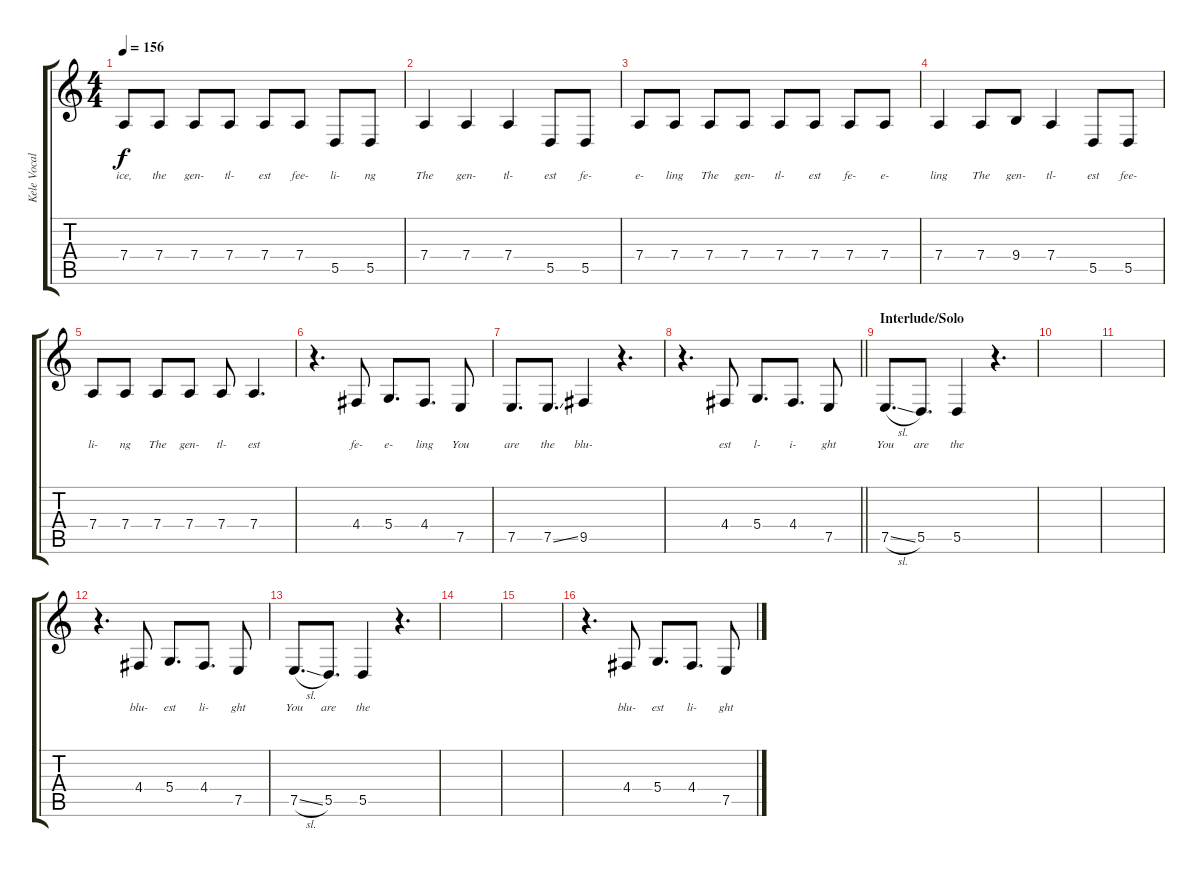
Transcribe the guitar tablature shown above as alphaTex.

\track ("Kele Vocals" "Kele Vocal") {instrument clarinet}
\staff {score tabs}
\tuning (E4 B3 G3 D3 A2 E2) {hide}
\ts (4 4)
\tempo 156
\clef g2
\ks c
7.4.8{lyrics (0 "ice,") lyrics (1 "") lyrics (2 "") lyrics (3 "") lyrics (4 "") dy f} 7.4.8{lyrics (0 "the") lyrics (1 "") lyrics (2 "") lyrics (3 "") lyrics (4 "")} 7.4.8{lyrics (0 "gen-") lyrics (1 "") lyrics (2 "") lyrics (3 "") lyrics (4 "")} 7.4.8{lyrics (0 "tl-") lyrics (1 "") lyrics (2 "") lyrics (3 "") lyrics (4 "")} 7.4.8{lyrics (0 "est") lyrics (1 "") lyrics (2 "") lyrics (3 "") lyrics (4 "")} 7.4.8{lyrics (0 "fee-") lyrics (1 "") lyrics (2 "") lyrics (3 "") lyrics (4 "")} 5.5.8{lyrics (0 "li-") lyrics (1 "") lyrics (2 "") lyrics (3 "") lyrics (4 "")} 5.5.8{lyrics (0 "ng") lyrics (1 "") lyrics (2 "") lyrics (3 "") lyrics (4 "")} |
7.4.4{lyrics (0 "The") lyrics (1 "") lyrics (2 "") lyrics (3 "") lyrics (4 "")} 7.4.4{lyrics (0 "gen-") lyrics (1 "") lyrics (2 "") lyrics (3 "") lyrics (4 "")} 7.4.4{lyrics (0 "tl-") lyrics (1 "") lyrics (2 "") lyrics (3 "") lyrics (4 "")} 5.5.8{lyrics (0 "est") lyrics (1 "") lyrics (2 "") lyrics (3 "") lyrics (4 "")} 5.5.8{lyrics (0 "fe-") lyrics (1 "") lyrics (2 "") lyrics (3 "") lyrics (4 "")} |
7.4.8{lyrics (0 "e-") lyrics (1 "") lyrics (2 "") lyrics (3 "") lyrics (4 "")} 7.4.8{lyrics (0 "ling") lyrics (1 "") lyrics (2 "") lyrics (3 "") lyrics (4 "")} 7.4.8{lyrics (0 "The") lyrics (1 "") lyrics (2 "") lyrics (3 "") lyrics (4 "")} 7.4.8{lyrics (0 "gen-") lyrics (1 "") lyrics (2 "") lyrics (3 "") lyrics (4 "")} 7.4.8{lyrics (0 "tl-") lyrics (1 "") lyrics (2 "") lyrics (3 "") lyrics (4 "")} 7.4.8{lyrics (0 "est") lyrics (1 "") lyrics (2 "") lyrics (3 "") lyrics (4 "")} 7.4.8{lyrics (0 "fe-") lyrics (1 "") lyrics (2 "") lyrics (3 "") lyrics (4 "")} 7.4.8{lyrics (0 "e-") lyrics (1 "") lyrics (2 "") lyrics (3 "") lyrics (4 "")} |
7.4.4{lyrics (0 "ling") lyrics (1 "") lyrics (2 "") lyrics (3 "") lyrics (4 "")} 7.4.8{lyrics (0 "The") lyrics (1 "") lyrics (2 "") lyrics (3 "") lyrics (4 "")} 9.4.8{lyrics (0 "gen-") lyrics (1 "") lyrics (2 "") lyrics (3 "") lyrics (4 "")} 7.4.4{lyrics (0 "tl-") lyrics (1 "") lyrics (2 "") lyrics (3 "") lyrics (4 "")} 5.5.8{lyrics (0 "est") lyrics (1 "") lyrics (2 "") lyrics (3 "") lyrics (4 "")} 5.5.8{lyrics (0 "fee-") lyrics (1 "") lyrics (2 "") lyrics (3 "") lyrics (4 "")} |
7.4.8{lyrics (0 "li-") lyrics (1 "") lyrics (2 "") lyrics (3 "") lyrics (4 "")} 7.4.8{lyrics (0 "ng") lyrics (1 "") lyrics (2 "") lyrics (3 "") lyrics (4 "")} 7.4.8{lyrics (0 "The") lyrics (1 "") lyrics (2 "") lyrics (3 "") lyrics (4 "")} 7.4.8{lyrics (0 "gen-") lyrics (1 "") lyrics (2 "") lyrics (3 "") lyrics (4 "")} 7.4.8{lyrics (0 "tl-") lyrics (1 "") lyrics (2 "") lyrics (3 "") lyrics (4 "")} 7.4.4{d lyrics (0 "est") lyrics (1 "") lyrics (2 "") lyrics (3 "") lyrics (4 "")} |
r.4{d} 4.4.8{lyrics (0 "fe-") lyrics (1 "") lyrics (2 "") lyrics (3 "") lyrics (4 "")} 5.4.8{d lyrics (0 "e-") lyrics (1 "") lyrics (2 "") lyrics (3 "") lyrics (4 "")} 4.4.8{d lyrics (0 "ling") lyrics (1 "") lyrics (2 "") lyrics (3 "") lyrics (4 "")} 7.5.8{lyrics (0 "You") lyrics (1 "") lyrics (2 "") lyrics (3 "") lyrics (4 "")} |
7.5.8{d lyrics (0 "are") lyrics (1 "") lyrics (2 "") lyrics (3 "") lyrics (4 "")} 7.5{ss}.8{d lyrics (0 "the") lyrics (1 "") lyrics (2 "") lyrics (3 "") lyrics (4 "")} 9.5.4{lyrics (0 "blu-") lyrics (1 "") lyrics (2 "") lyrics (3 "") lyrics (4 "")} r.4{d} |
\barLineRight lightlight
r.4{d} 4.4.8{lyrics (0 "est") lyrics (1 "") lyrics (2 "") lyrics (3 "") lyrics (4 "")} 5.4.8{d lyrics (0 "l-") lyrics (1 "") lyrics (2 "") lyrics (3 "") lyrics (4 "")} 4.4.8{d lyrics (0 "i-") lyrics (1 "") lyrics (2 "") lyrics (3 "") lyrics (4 "")} 7.5.8{lyrics (0 "ght") lyrics (1 "") lyrics (2 "") lyrics (3 "") lyrics (4 "")} |
\section ("" "Interlude/Solo")
7.5{sl}.8{d lyrics (0 "You") lyrics (1 "") lyrics (2 "") lyrics (3 "") lyrics (4 "")} 5.5.8{d lyrics (0 "are") lyrics (1 "") lyrics (2 "") lyrics (3 "") lyrics (4 "")} 5.5.4{lyrics (0 "the") lyrics (1 "") lyrics (2 "") lyrics (3 "") lyrics (4 "")} r.4{d} |
|
|
r.4{d} 4.4.8{lyrics (0 "blu-") lyrics (1 "") lyrics (2 "") lyrics (3 "") lyrics (4 "")} 5.4.8{d lyrics (0 "est") lyrics (1 "") lyrics (2 "") lyrics (3 "") lyrics (4 "")} 4.4.8{d lyrics (0 "li-") lyrics (1 "") lyrics (2 "") lyrics (3 "") lyrics (4 "")} 7.5.8{lyrics (0 "ght") lyrics (1 "") lyrics (2 "") lyrics (3 "") lyrics (4 "")} |
7.5{sl}.8{d lyrics (0 "You") lyrics (1 "") lyrics (2 "") lyrics (3 "") lyrics (4 "")} 5.5.8{d lyrics (0 "are") lyrics (1 "") lyrics (2 "") lyrics (3 "") lyrics (4 "")} 5.5.4{lyrics (0 "the") lyrics (1 "") lyrics (2 "") lyrics (3 "") lyrics (4 "")} r.4{d} |
|
|
r.4{d} 4.4.8{lyrics (0 "blu-") lyrics (1 "") lyrics (2 "") lyrics (3 "") lyrics (4 "")} 5.4.8{d lyrics (0 "est") lyrics (1 "") lyrics (2 "") lyrics (3 "") lyrics (4 "")} 4.4.8{d lyrics (0 "li-") lyrics (1 "") lyrics (2 "") lyrics (3 "") lyrics (4 "")} 7.5.8{lyrics (0 "ght") lyrics (1 "") lyrics (2 "") lyrics (3 "") lyrics (4 "")}
